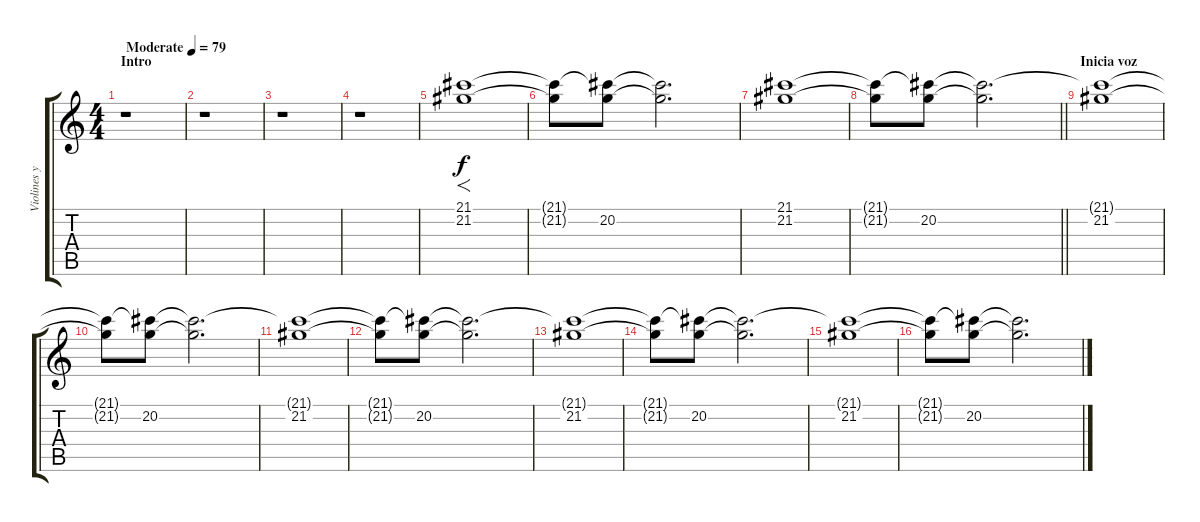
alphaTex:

\track ("Violines y Organo" "Violines y") {instrument tremolostrings}
\staff {score tabs}
\tuning (E4 B3 G3 D3 A2 E2) {hide}
\ts (4 4)
\section ("" "Intro")
\tempo (79 "Moderate")
\clef g2
\ks c
r.1{dy f instrument tremolostrings} |
r.1 |
r.1 |
r.1 |
(21.1 21.2).1{f} |
(21.1{t} 21.2{t}).8 (21.1{t} 20.2).8 (21.1{t} 20.2{t}).2{d} |
(21.1 21.2).1 |
\barLineRight lightlight
(21.1{t} 21.2{t}).8 (21.1{t} 20.2).8 (21.1{t} 20.2{t}).2{d} |
\section ("" "Inicia voz")
(21.1{t} 21.2).1 |
(21.1{t} 21.2{t}).8 (21.1{t} 20.2).8 (21.1{t} 20.2{t}).2{d} |
(21.1{t} 21.2).1 |
(21.1{t} 21.2{t}).8 (21.1{t} 20.2).8 (21.1{t} 20.2{t}).2{d} |
(21.1{t} 21.2).1 |
(21.1{t} 21.2{t}).8 (21.1{t} 20.2).8 (21.1{t} 20.2{t}).2{d} |
(21.1{t} 21.2).1 |
(21.1{t} 21.2{t}).8 (21.1{t} 20.2).8 (21.1{t} 20.2{t}).2{d}
